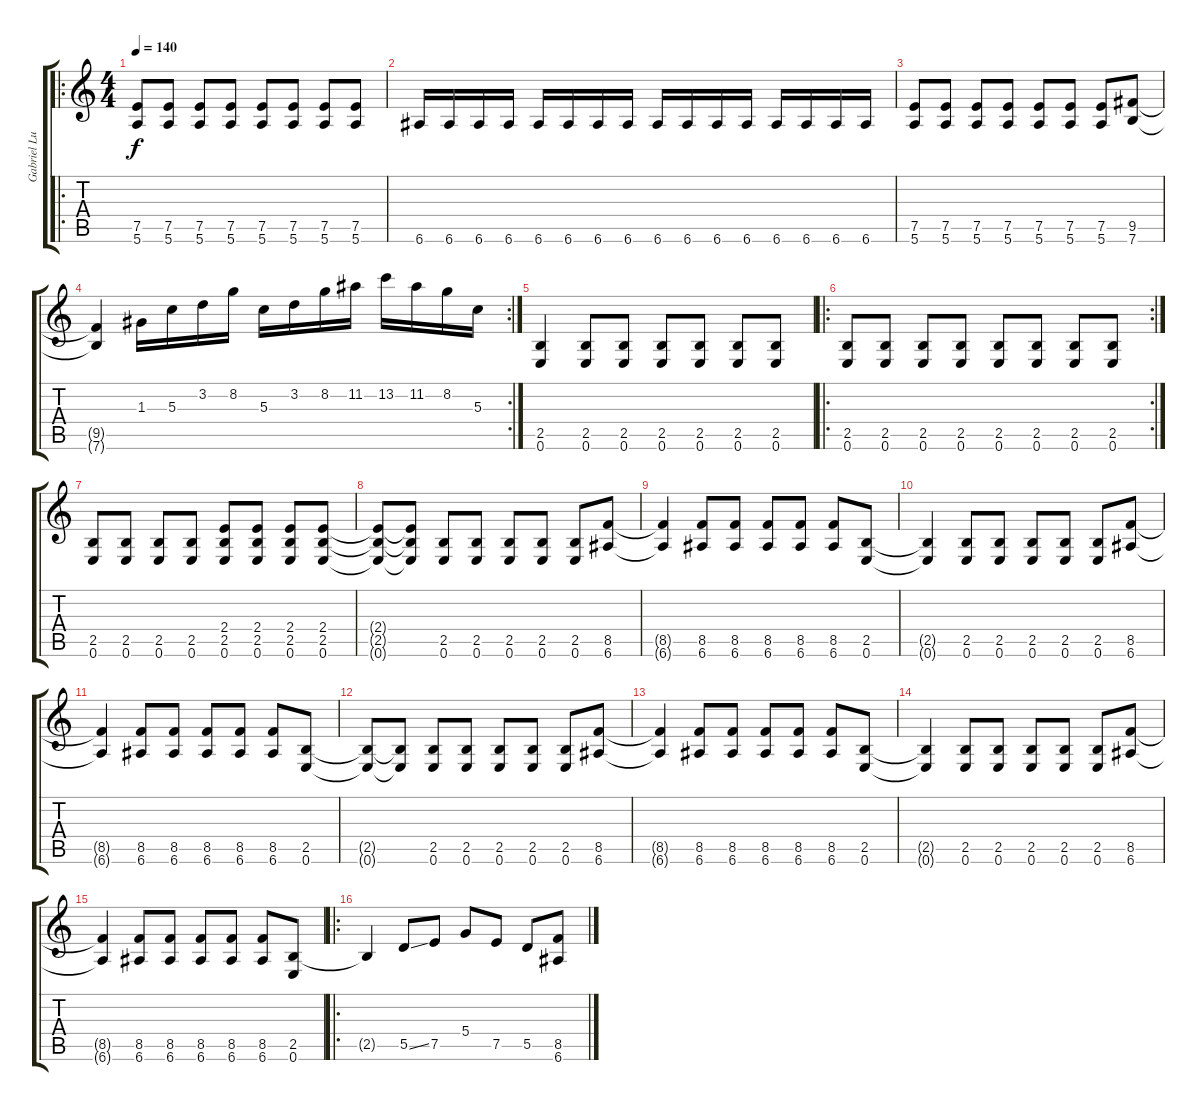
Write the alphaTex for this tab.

\track ("Gabriel Luciano" "Gabriel Lu") {instrument overdrivenguitar}
\staff {score tabs}
\tuning (E4 B3 G3 D3 A2 E2) {hide}
\ro
\ts (4 4)
\tempo 140
\clef g2
\ks c
(7.5 5.6).8{dy f} (7.5 5.6).8 (7.5 5.6).8 (7.5 5.6).8 (7.5 5.6).8 (7.5 5.6).8 (7.5 5.6).8 (7.5 5.6).8 |
6.6.16 6.6.16 6.6.16 6.6.16 6.6.16 6.6.16 6.6.16 6.6.16 6.6.16 6.6.16 6.6.16 6.6.16 6.6.16 6.6.16 6.6.16 6.6.16 |
(7.5 5.6).8 (7.5 5.6).8 (7.5 5.6).8 (7.5 5.6).8 (7.5 5.6).8 (7.5 5.6).8 (7.5 5.6).8 (9.5 7.6).8 |
\rc 2
(9.5{t} 7.6{t}).4 1.3.16 5.3.16 3.2.16 8.2.16 5.3.16 3.2.16 8.2.16 11.2.16 13.2.16 11.2.16 8.2.16 5.3.16 |
(2.5 0.6).4 (2.5 0.6).8 (2.5 0.6).8 (2.5 0.6).8 (2.5 0.6).8 (2.5 0.6).8 (2.5 0.6).8 |
\ro
\rc 2
(2.5 0.6).8 (2.5 0.6).8 (2.5 0.6).8 (2.5 0.6).8 (2.5 0.6).8 (2.5 0.6).8 (2.5 0.6).8 (2.5 0.6).8 |
(2.5 0.6).8 (2.5 0.6).8 (2.5 0.6).8 (2.5 0.6).8 (2.4 2.5 0.6).8 (2.4 2.5 0.6).8 (2.4 2.5 0.6).8 (2.4 2.5 0.6).8 |
(2.4{t} 2.5{t} 0.6{t}).8{volume 12 instrument electricguitarclean} (2.4{t} 2.5{t} 0.6{t}).8 (2.5 0.6).8 (2.5 0.6).8 (2.5 0.6).8 (2.5 0.6).8 (2.5 0.6).8 (8.5 6.6).8 |
(8.5{t} 6.6{t}).4 (8.5 6.6).8 (8.5 6.6).8 (8.5 6.6).8 (8.5 6.6).8 (8.5 6.6).8 (2.5 0.6).8 |
(2.5{t} 0.6{t}).4 (2.5 0.6).8 (2.5 0.6).8 (2.5 0.6).8 (2.5 0.6).8 (2.5 0.6).8 (8.5 6.6).8 |
(8.5{t} 6.6{t}).4 (8.5 6.6).8 (8.5 6.6).8 (8.5 6.6).8 (8.5 6.6).8 (8.5 6.6).8 (2.5 0.6).8 |
(2.5{t} 0.6{t}).8 (2.5{t} 0.6{t}).8 (2.5 0.6).8 (2.5 0.6).8 (2.5 0.6).8 (2.5 0.6).8 (2.5 0.6).8 (8.5 6.6).8 |
(8.5{t} 6.6{t}).4 (8.5 6.6).8 (8.5 6.6).8 (8.5 6.6).8 (8.5 6.6).8 (8.5 6.6).8 (2.5 0.6).8 |
(2.5{t} 0.6{t}).4 (2.5 0.6).8 (2.5 0.6).8 (2.5 0.6).8 (2.5 0.6).8 (2.5 0.6).8 (8.5 6.6).8 |
(8.5{t} 6.6{t}).4 (8.5 6.6).8 (8.5 6.6).8 (8.5 6.6).8 (8.5 6.6).8 (8.5 6.6).8 (2.5 0.6).8 |
\ro
2.5{t}.4{volume 12 instrument electricguitarclean} 5.5{ss}.8 7.5.8 5.4.8 7.5.8 5.5.8 (8.5 6.6).8
